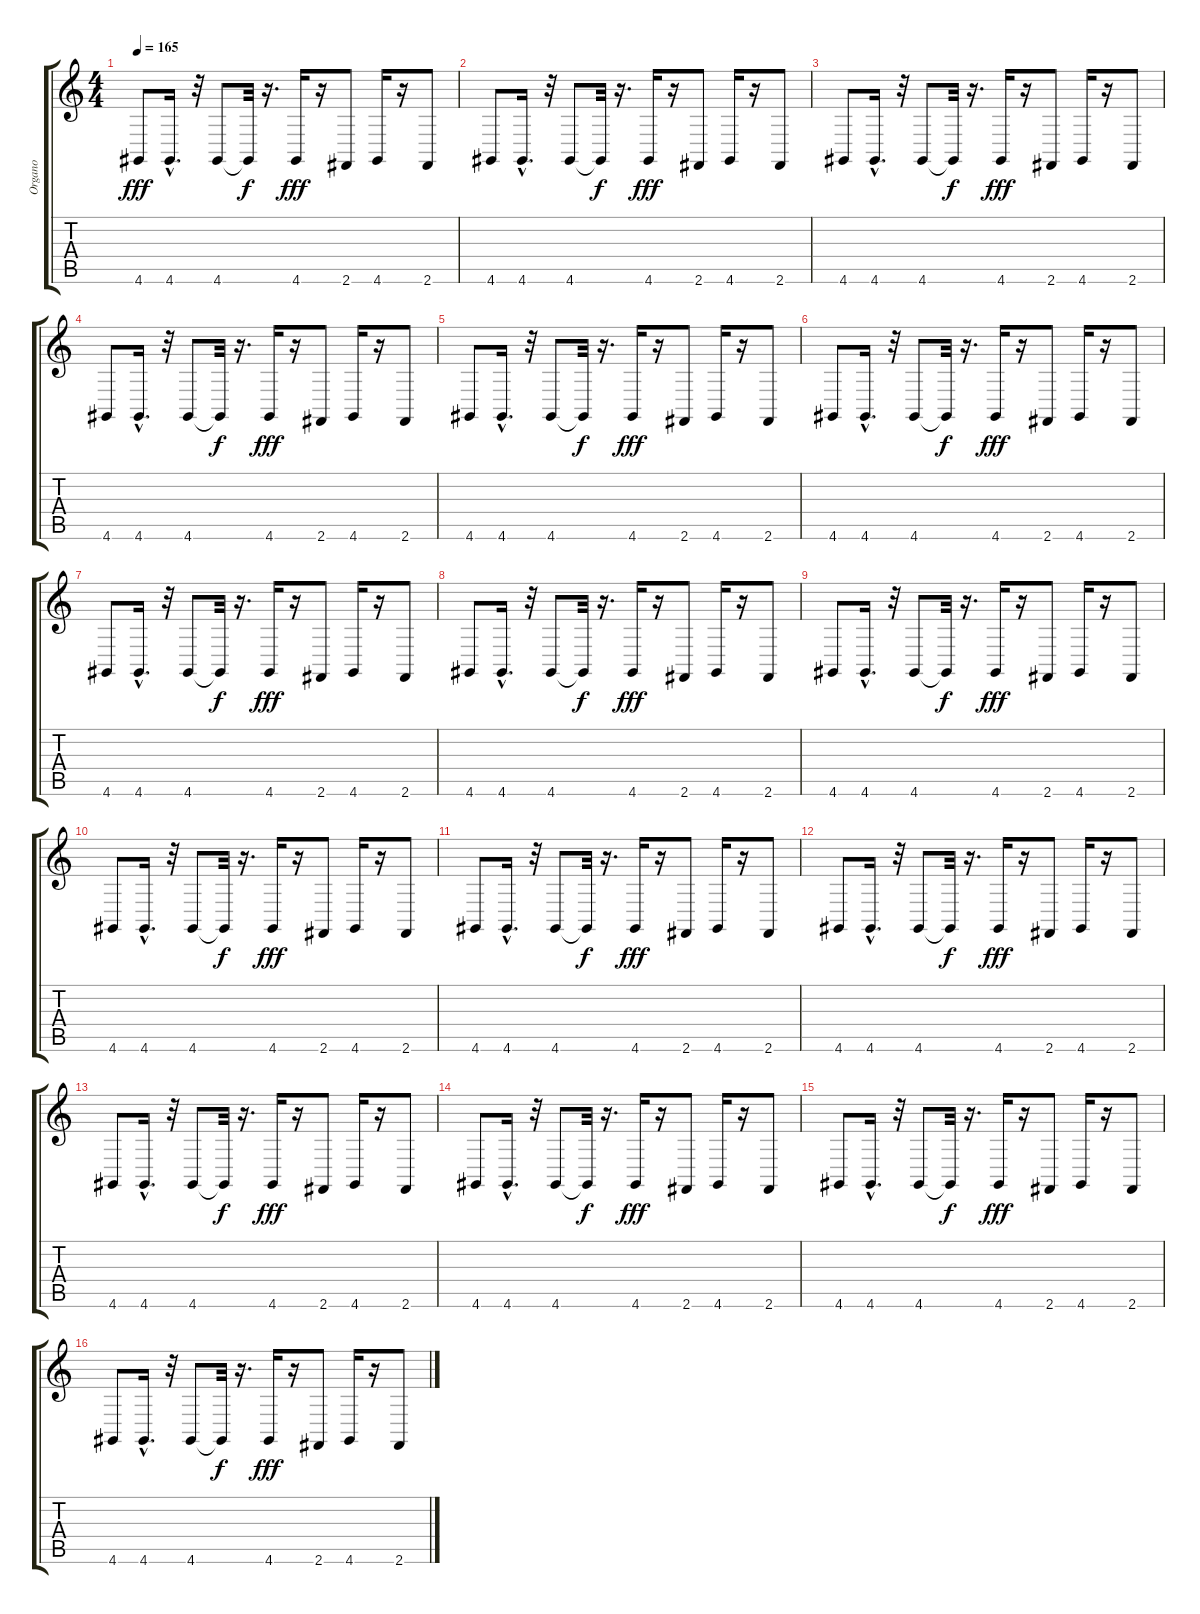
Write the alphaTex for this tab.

\track ("Organo" "Organo") {instrument drawbarorgan}
\staff {score tabs}
\tuning (E4 B3 G3 D3 A2 E2) {hide}
\ts (4 4)
\tempo 165
\clef g2
\ks c
4.6.8{dy fff} 4.6{hac}.16{d} r.32 4.6.8 4.6{t}.32{dy f} r.16{d} 4.6.16{dy fff} r.16 2.6.8 4.6.16 r.16 2.6.8 |
4.6.8 4.6{hac}.16{d} r.32 4.6.8 4.6{t}.32{dy f} r.16{d} 4.6.16{dy fff} r.16 2.6.8 4.6.16 r.16 2.6.8 |
4.6.8 4.6{hac}.16{d} r.32 4.6.8 4.6{t}.32{dy f} r.16{d} 4.6.16{dy fff} r.16 2.6.8 4.6.16 r.16 2.6.8 |
4.6.8 4.6{hac}.16{d} r.32 4.6.8 4.6{t}.32{dy f} r.16{d} 4.6.16{dy fff} r.16 2.6.8 4.6.16 r.16 2.6.8 |
4.6.8 4.6{hac}.16{d} r.32 4.6.8 4.6{t}.32{dy f} r.16{d} 4.6.16{dy fff} r.16 2.6.8 4.6.16 r.16 2.6.8 |
4.6.8 4.6{hac}.16{d} r.32 4.6.8 4.6{t}.32{dy f} r.16{d} 4.6.16{dy fff} r.16 2.6.8 4.6.16 r.16 2.6.8 |
4.6.8 4.6{hac}.16{d} r.32 4.6.8 4.6{t}.32{dy f} r.16{d} 4.6.16{dy fff} r.16 2.6.8 4.6.16 r.16 2.6.8 |
4.6.8 4.6{hac}.16{d} r.32 4.6.8 4.6{t}.32{dy f} r.16{d} 4.6.16{dy fff} r.16 2.6.8 4.6.16 r.16 2.6.8 |
4.6.8 4.6{hac}.16{d} r.32 4.6.8 4.6{t}.32{dy f} r.16{d} 4.6.16{dy fff} r.16 2.6.8 4.6.16 r.16 2.6.8 |
4.6.8 4.6{hac}.16{d} r.32 4.6.8 4.6{t}.32{dy f} r.16{d} 4.6.16{dy fff} r.16 2.6.8 4.6.16 r.16 2.6.8 |
4.6.8 4.6{hac}.16{d} r.32 4.6.8 4.6{t}.32{dy f} r.16{d} 4.6.16{dy fff} r.16 2.6.8 4.6.16 r.16 2.6.8 |
4.6.8 4.6{hac}.16{d} r.32 4.6.8 4.6{t}.32{dy f} r.16{d} 4.6.16{dy fff} r.16 2.6.8 4.6.16 r.16 2.6.8 |
4.6.8 4.6{hac}.16{d} r.32 4.6.8 4.6{t}.32{dy f} r.16{d} 4.6.16{dy fff} r.16 2.6.8 4.6.16 r.16 2.6.8 |
4.6.8 4.6{hac}.16{d} r.32 4.6.8 4.6{t}.32{dy f} r.16{d} 4.6.16{dy fff} r.16 2.6.8 4.6.16 r.16 2.6.8 |
4.6.8 4.6{hac}.16{d} r.32 4.6.8 4.6{t}.32{dy f} r.16{d} 4.6.16{dy fff} r.16 2.6.8 4.6.16 r.16 2.6.8 |
4.6.8 4.6{hac}.16{d} r.32 4.6.8 4.6{t}.32{dy f} r.16{d} 4.6.16{dy fff} r.16 2.6.8 4.6.16 r.16 2.6.8
